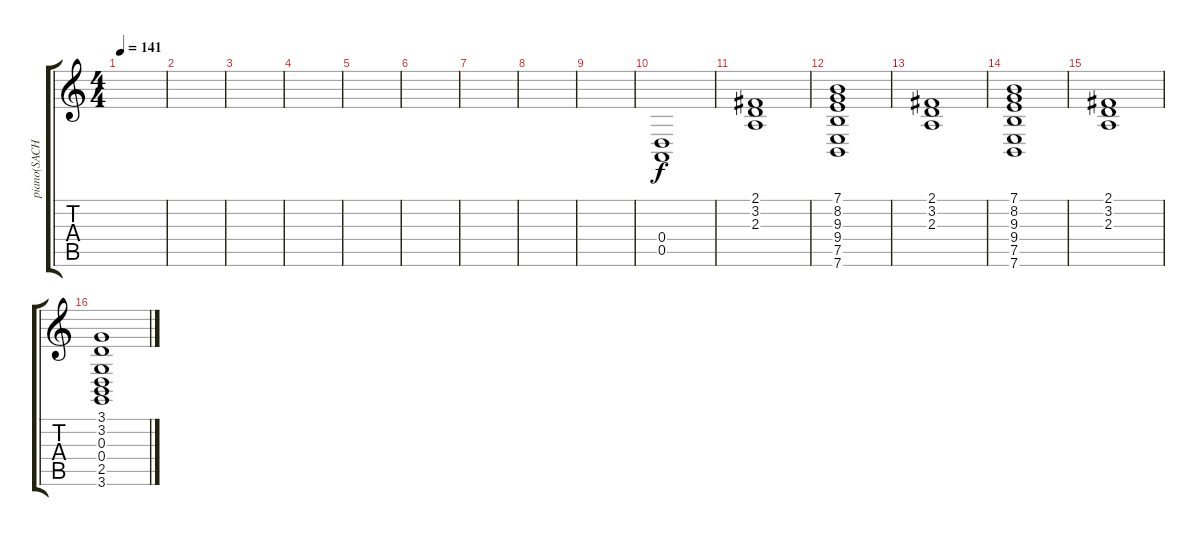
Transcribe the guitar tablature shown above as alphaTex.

\track ("piano(SACHIN)" "piano(SACH") {instrument electricgrandpiano}
\staff {score tabs}
\tuning (E4 B3 G3 D3 A2 E2) {hide}
\ts (4 4)
\tempo 141
\clef g2
\ks c
|
|
|
|
|
|
|
|
|
(0.4 0.5).1 |
(2.1 3.2 2.3).1 |
(7.1 8.2 9.3 9.4 7.5 7.6).1{volume 8 instrument choiraahs} |
(2.1 3.2 2.3).1{volume 7 instrument choiraahs} |
(7.1 8.2 9.3 9.4 7.5 7.6).1 |
(2.1 3.2 2.3).1{volume 7 instrument choiraahs} |
(3.1 3.2 0.3 0.4 2.5 3.6).1{volume 7 instrument choiraahs}
